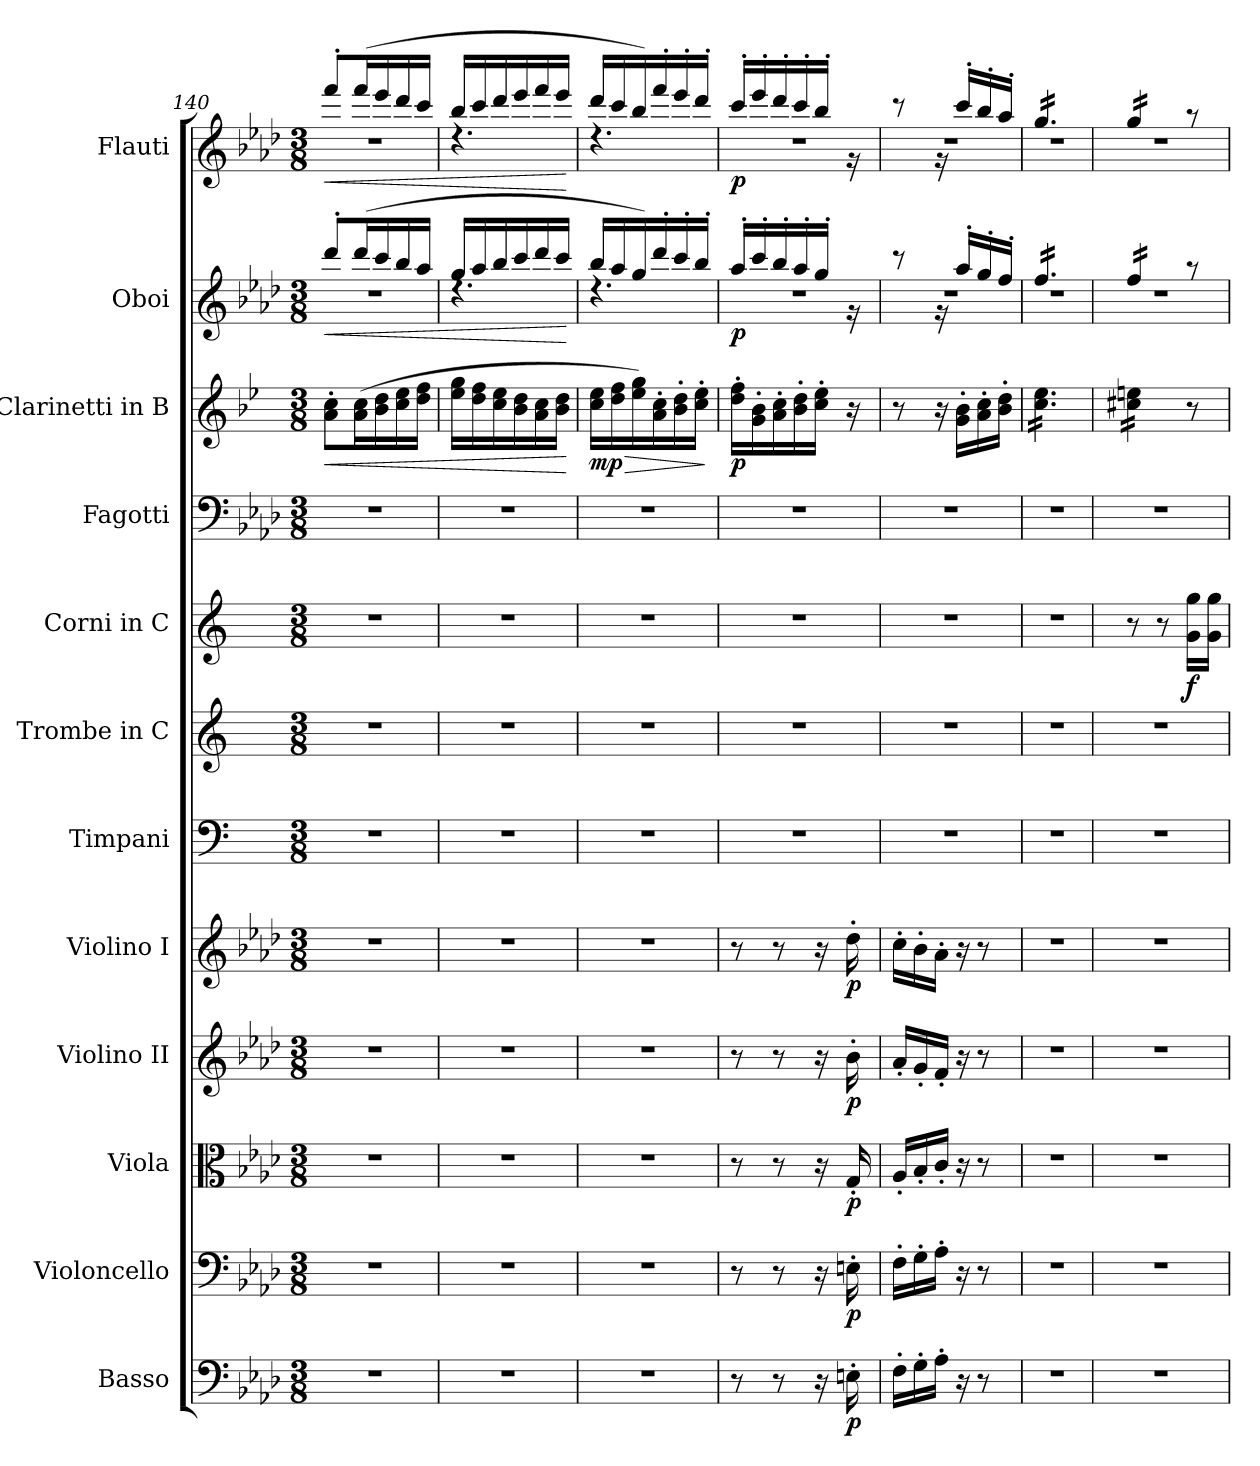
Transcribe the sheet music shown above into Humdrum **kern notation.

**kern	**dynam	**kern	**dynam	**kern	**dynam	**kern	**dynam	**kern	**dynam	**kern	**kern	**kern	**dynam	**kern	**kern	**dynam	**kern	**dynam	**kern	**dynam
*part12	*part12	*part11	*part11	*part10	*part10	*part9	*part9	*part8	*part8	*part7	*part6	*part5	*part5	*part4	*part3	*part3	*part2	*part2	*part1	*part1
*staff12	*staff12	*staff11	*staff11	*staff10	*staff10	*staff9	*staff9	*staff8	*staff8	*staff7	*staff6	*staff5	*staff5	*staff4	*staff3	*staff3	*staff2	*staff2	*staff1	*staff1
*I"Basso	*	*I"Violoncello	*	*I"Viola	*	*I"Violino II	*	*I"Violino I	*	*I"Timpani	*I"Trombe in C	*I"Corni in C	*	*I"Fagotti	*I"Clarinetti in B	*	*I"Oboi	*	*I"Flauti	*
*	*	*	*	*	*	*	*	*	*	*I'Timp.	*I'Tr.	*I'Cor.	*	*I'Fag.	*I'Cl.	*	*I'Ob.	*	*I'Fl.	*
*clefF4	*	*clefF4	*	*clefC3	*	*clefG2	*	*clefG2	*	*clefF4	*clefG2	*clefG2	*	*clefF4	*clefG2	*	*clefG2	*	*clefG2	*
*ITrd7c12	*	*	*	*	*	*	*	*	*	*	*	*ITrd7c12	*	*	*ITrd1c2	*	*	*	*	*
*k[b-e-a-d-]	*	*k[b-e-a-d-]	*	*k[b-e-a-d-]	*	*k[b-e-a-d-]	*	*k[b-e-a-d-]	*	*k[]	*k[]	*k[]	*	*k[b-e-a-d-]	*k[b-e-a-d-]	*	*k[b-e-a-d-]	*	*k[b-e-a-d-]	*
*M3/8	*	*M3/8	*	*M3/8	*	*M3/8	*	*M3/8	*	*M3/8	*M3/8	*M3/8	*	*M3/8	*M3/8	*	*M3/8	*	*M3/8	*
=140	=140	=140	=140	=140	=140	=140	=140	=140	=140	=140	=140	=140	=140	=140	=140	=140	=140	=140	=140	=140
!	!	!	!	!	!	!	!	!	!	!	!	!	!	!	!	!LO:HP:b	!	!LO:HP:b	!	!LO:HP:b
*	*	*	*	*	*	*	*	*	*	*	*	*	*	*	*	*	*^	*	*^	*
4.r	.	4.r	.	4.r	.	4.r	.	4.r	.	4.r	4.r	4.r	.	4.r	8g\' 8b-\'L	<	8ddd-'/L	4.rdd	<	8fff'/L	4.rdd	<
.	.	.	.	.	.	.	.	.	.	.	.	.	.	.	(16g\ 16b-\L	.	(16ddd-/L	.	.	(16fff/L	.	.
.	.	.	.	.	.	.	.	.	.	.	.	.	.	.	16a-\ 16cc\	.	16ccc/	.	.	16eee-/	.	.
.	.	.	.	.	.	.	.	.	.	.	.	.	.	.	16b-\ 16dd-\	.	16bb-/	.	.	16ddd-/	.	.
.	.	.	.	.	.	.	.	.	.	.	.	.	.	.	16cc\ 16ee-\JJ	.	16aa-/JJ	.	.	16ccc/JJ	.	.
!!LO:PB:g=z	!!
=141	=141	=141	=141	=141	=141	=141	=141	=141	=141	=141	=141	=141	=141	=141	=141	=141	=141	=141	=141	=141	=141	=141
4.r	.	4.r	.	4.r	.	4.r	.	4.r	.	4.r	4.r	4.r	.	4.r	16dd-\ 16ff\LL	.	16gg/LL	4.rdd	.	16bb-/LL	4.rdd	.
.	.	.	.	.	.	.	.	.	.	.	.	.	.	.	16cc\ 16ee-\	.	16aa-/	.	.	16ccc/	.	.
.	.	.	.	.	.	.	.	.	.	.	.	.	.	.	16b-\ 16dd-\	.	16bb-/	.	.	16ddd-/	.	.
.	.	.	.	.	.	.	.	.	.	.	.	.	.	.	16a-\ 16cc\	.	16ccc/	.	.	16eee-/	.	.
.	.	.	.	.	.	.	.	.	.	.	.	.	.	.	16g\ 16b-\	.	16ddd-/	.	.	16fff/	.	.
.	.	.	.	.	.	.	.	.	.	.	.	.	.	.	16a-\ 16cc\JJ	.	16ccc/JJ	.	.	16eee-/JJ	.	.
*	*	*	*	*	*	*	*	*	*	*	*	*	*	*	*	*	*v	*v	*	*	*	*
*	*	*	*	*	*	*	*	*	*	*	*	*	*	*	*	*	*	*	*v	*v	*
.	.	.	.	.	.	.	.	.	.	.	.	.	.	.	.	[	.	[	.	[
=142	=142	=142	=142	=142	=142	=142	=142	=142	=142	=142	=142	=142	=142	=142	=142	=142	=142	=142	=142	=142
!	!	!	!	!	!	!	!	!	!	!	!	!	!	!	!	!LO:HP:b	!	!LO:HP:b	!	!LO:HP:b
*	*	*	*	*	*	*	*	*	*	*	*	*	*	*	*	*	*^	*	*^	*
!	!	!	!	!	!	!	!	!	!	!	!	!	!	!	!	!LO:DY:n=1:b	!	!	!LO:DY:n=1:b	!	!	!LO:DY:n=1:b
4.r	.	4.r	.	4.r	.	4.r	.	4.r	.	4.r	4.r	4.r	.	4.r	16b-\ 16dd-\LL	> mp	16bb-/LL	4.rdd	> mp	16ddd-/LL	4.rdd	> mp
.	.	.	.	.	.	.	.	.	.	.	.	.	.	.	16cc\ 16ee-\	.	16aa-/	.	.	16ccc/	.	.
.	.	.	.	.	.	.	.	.	.	.	.	.	.	.	16dd-\ 16ff\)	.	16gg/)	.	.	16bb-/)	.	.
.	.	.	.	.	.	.	.	.	.	.	.	.	.	.	16g\' 16b-\'	.	16ddd-'/	.	.	16fff'/	.	.
.	.	.	.	.	.	.	.	.	.	.	.	.	.	.	16a-\' 16cc\'	.	16ccc'/	.	.	16eee-'/	.	.
.	.	.	.	.	.	.	.	.	.	.	.	.	.	.	16b-\' 16dd-\'JJ	.	16bb-'/JJ	.	.	16ddd-'/JJ	.	.
*	*	*	*	*	*	*	*	*	*	*	*	*	*	*	*	*	*v	*v	*	*	*	*
*	*	*	*	*	*	*	*	*	*	*	*	*	*	*	*	*	*	*	*v	*v	*
.	.	.	.	.	.	.	.	.	.	.	.	.	.	.	.	]	.	]	.	]
=143	=143	=143	=143	=143	=143	=143	=143	=143	=143	=143	=143	=143	=143	=143	=143	=143	=143	=143	=143	=143
*	*	*	*	*	*	*	*	*	*	*	*	*	*	*	*	*	*^	*	*^	*
!	!	!	!	!	!	!	!	!	!	!	!	!	!	!	!	!LO:DY:b	!	!	!LO:DY:b	!	!	!LO:DY:b
8r	.	8r	.	8r	.	8r	.	8r	.	4.r	4.r	4.r	.	4.r	16cc\' 16ee-\'LL	p	16aa-'/LL	4.rdd	p	16ccc'/LL	4.rdd	p
.	.	.	.	.	.	.	.	.	.	.	.	.	.	.	16f\' 16a-\'	.	16ccc'/	.	.	16eee-'/	.	.
8r	.	8r	.	8r	.	8r	.	8r	.	.	.	.	.	.	16g\' 16b-\'	.	16bb-'/	.	.	16ddd-'/	.	.
.	.	.	.	.	.	.	.	.	.	.	.	.	.	.	16a-\' 16cc\'	.	16aa-'/	.	.	16ccc'/	.	.
16r	.	16r	.	16r	.	16r	.	16r	.	.	.	.	.	.	16b-\' 16dd-\'JJ	.	16gg'/JJ	.	.	16bb-'/JJ	.	.
!	!LO:DY:b	!	!LO:DY:b	!	!LO:DY:b	!	!LO:DY:b	!	!LO:DY:b	!	!	!	!	!	!	!	!	!	!	!	!	!
16EEn'\	p	16En'\	p	16G'/	p	16b-'\	p	16dd-'\	p	.	.	.	.	.	16r	.	16rg	.	.	16rg	.	.
=144	=144	=144	=144	=144	=144	=144	=144	=144	=144	=144	=144	=144	=144	=144	=144	=144	=144	=144	=144	=144	=144	=144
16FF'\LL	.	16F'\LL	.	16A-'/LL	.	16a-'/LL	.	16cc'\LL	.	4.r	4.r	4.r	.	4.r	8r	.	8r	4.rdd	.	8r	4.rdd	.
16GG'\	.	16G'\	.	16B-'/	.	16g'/	.	16b-'\	.	.	.	.	.	.	.	.	.	.	.	.	.	.
16AA-'\JJ	.	16A-'\JJ	.	16c'/JJ	.	16f'/JJ	.	16a-'\JJ	.	.	.	.	.	.	16r	.	16rg	.	.	16rg	.	.
16r	.	16r	.	16r	.	16r	.	16r	.	.	.	.	.	.	16f\' 16a-\'LL	.	16aa-'/LL	.	.	16ccc'/LL	.	.
8r	.	8r	.	8r	.	8r	.	8r	.	.	.	.	.	.	16g\' 16b-\'	.	16gg'/	.	.	16bb-'/	.	.
.	.	.	.	.	.	.	.	.	.	.	.	.	.	.	16a-\' 16cc\'JJ	.	16ff'/JJ	.	.	16aa-'/JJ	.	.
=145	=145	=145	=145	=145	=145	=145	=145	=145	=145	=145	=145	=145	=145	=145	=145	=145	=145	=145	=145	=145	=145	=145
!	!	!	!	!	!	!	!	!	!	!	!	!	!	!	!	!	!	!	!	!LO:TX:b:i:t=cresc.	!	!
!	!	!	!	!	!	!	!	!	!	!	!	!	!	!	!	!	!LO:TX:b:i:t=cresc.	!	!	!	!	!
!	!	!	!	!	!	!	!	!	!	!	!	!	!	!	!LO:TX:b:i:t=cresc.	!	!	!	!	!	!	!
*	*	*	*	*	*	*	*	*	*	*	*	*	*	*	*tremolo	*	*	*	*	*	*	*
*	*	*	*	*	*	*	*	*	*	*	*	*	*	*	*	*	*tremolo	*	*	*	*	*
*	*	*	*	*	*	*	*	*	*	*	*	*	*	*	*	*	*	*	*	*tremolo	*	*
4.r	.	4.r	.	4.r	.	4.r	.	4.r	.	4.r	4.r	4.r	.	4.r	16b-\ 16dd-\LL	.	16ff/LL	4.rdd	.	16gg/LL	4.rdd	.
.	.	.	.	.	.	.	.	.	.	.	.	.	.	.	16b-\ 16dd-\	.	16ff/	.	.	16gg/	.	.
.	.	.	.	.	.	.	.	.	.	.	.	.	.	.	16b-\ 16dd-\	.	16ff/	.	.	16gg/	.	.
.	.	.	.	.	.	.	.	.	.	.	.	.	.	.	16b-\ 16dd-\	.	16ff/	.	.	16gg/	.	.
.	.	.	.	.	.	.	.	.	.	.	.	.	.	.	16b-\ 16dd-\	.	16ff/	.	.	16gg/	.	.
.	.	.	.	.	.	.	.	.	.	.	.	.	.	.	16b-\ 16dd-\JJ	.	16ff/JJ	.	.	16gg/JJ	.	.
=146	=146	=146	=146	=146	=146	=146	=146	=146	=146	=146	=146	=146	=146	=146	=146	=146	=146	=146	=146	=146	=146	=146
4.r	.	4.r	.	4.r	.	4.r	.	4.r	.	4.r	4.r	8r	.	4.r	16bn\ 16ddn\LL	.	16ff/LL	4.rdd	.	16gg/LL	4.rdd	.
.	.	.	.	.	.	.	.	.	.	.	.	.	.	.	16bn\ 16ddn\	.	16ff/	.	.	16gg/	.	.
.	.	.	.	.	.	.	.	.	.	.	.	8r	.	.	16bn\ 16ddn\	.	16ff/	.	.	16gg/	.	.
.	.	.	.	.	.	.	.	.	.	.	.	.	.	.	16bn\ 16ddn\JJ	.	16ff/JJ	.	.	16gg/JJ	.	.
*	*	*	*	*	*	*	*	*	*	*	*	*	*	*	*	*	*	*	*	*Xtremolo	*	*
*	*	*	*	*	*	*	*	*	*	*	*	*	*	*	*	*	*Xtremolo	*	*	*	*	*
*	*	*	*	*	*	*	*	*	*	*	*	*	*	*	*Xtremolo	*	*	*	*	*	*	*
!	!	!	!	!	!	!	!	!	!	!	!	!	!LO:DY:b	!	!	!	!	!	!	!	!	!
.	.	.	.	.	.	.	.	.	.	.	.	16G\ 16g\LL	f	.	8r	.	8r	.	.	8r	.	.
.	.	.	.	.	.	.	.	.	.	.	.	16G\ 16g\JJ	.	.	.	.	.	.	.	.	.	.
*	*	*	*	*	*	*	*	*	*	*	*	*	*	*	*	*	*v	*v	*	*	*	*
*	*	*	*	*	*	*	*	*	*	*	*	*	*	*	*	*	*	*	*v	*v	*
=	=	=	=	=	=	=	=	=	=	=	=	=	=	=	=	=	=	=	=	=
*-	*-	*-	*-	*-	*-	*-	*-	*-	*-	*-	*-	*-	*-	*-	*-	*-	*-	*-	*-	*-
